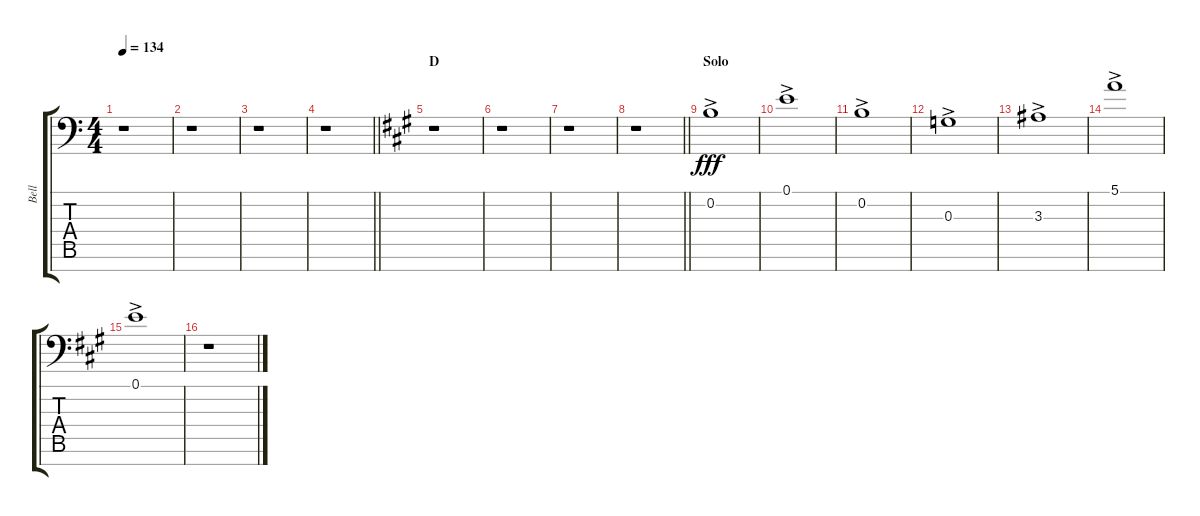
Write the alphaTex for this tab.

\track ("Bell" "Bell") {instrument tubularbells}
\staff {score tabs}
\tuning (E4 B3 G3 D3 A2 E2 C-1) {hide}
\ts (4 4)
\tempo 134
\clef f4
\ks c
r.1{dy fff} |
r.1 |
r.1 |
\barLineRight lightlight
r.1 |
\section ("" "D")
\ks a
r.1 |
r.1 |
r.1 |
\barLineRight lightlight
r.1 |
\section ("" "Solo")
0.2{ac}.1 |
0.1{ac}.1 |
0.2{ac}.1 |
0.3{ac}.1 |
3.3{ac}.1 |
5.1{ac}.1 |
0.1{ac}.1 |
r.1
